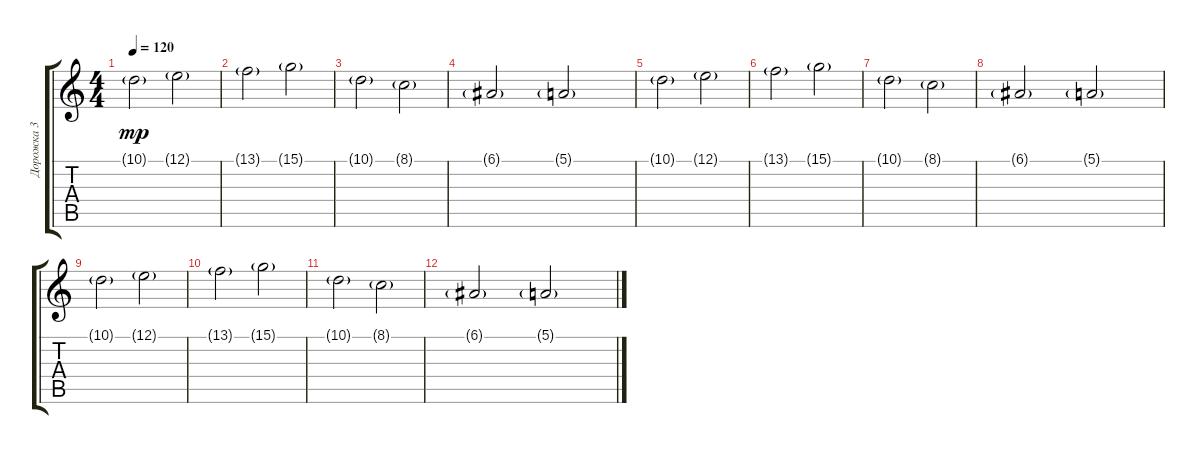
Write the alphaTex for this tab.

\track ("Дорожка 3" "Дорожка 3") {instrument stringensemble1}
\staff {score tabs}
\tuning (E4 B3 G3 D3 A2 D2) {hide}
\ts (4 4)
\tempo 120
\clef g2
\ks c
10.1{g}.2{dy mp} 12.1{g}.2 |
13.1{g}.2 15.1{g}.2 |
10.1{g}.2 8.1{g}.2 |
6.1{g}.2 5.1{g}.2 |
10.1{g}.2 12.1{g}.2 |
13.1{g}.2 15.1{g}.2 |
10.1{g}.2 8.1{g}.2 |
6.1{g}.2 5.1{g}.2 |
10.1{g}.2 12.1{g}.2 |
13.1{g}.2 15.1{g}.2 |
10.1{g}.2 8.1{g}.2 |
6.1{g}.2 5.1{g}.2
